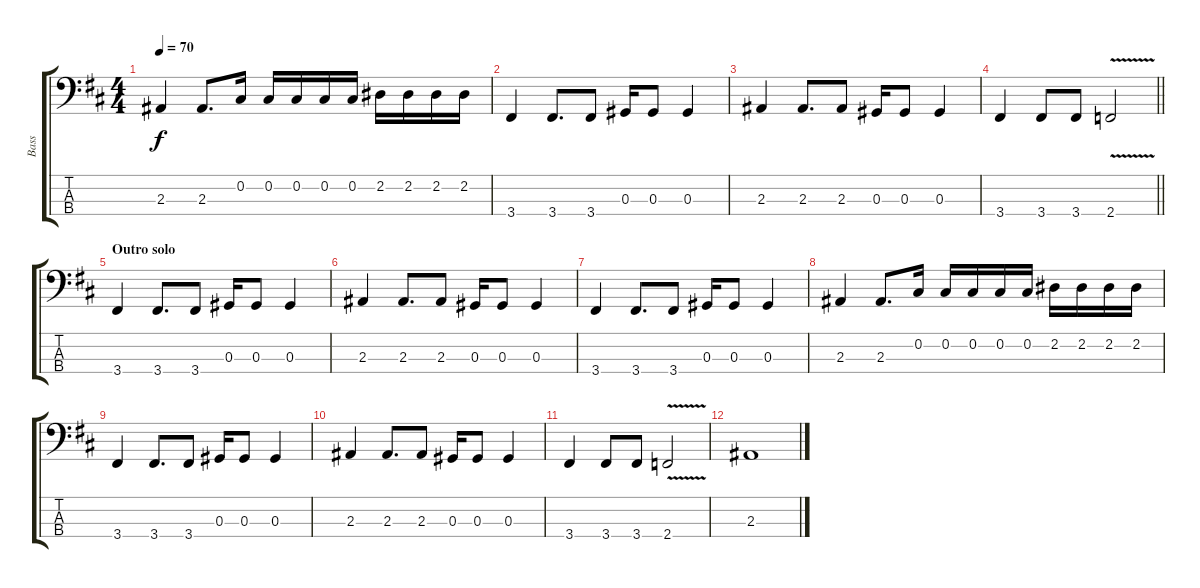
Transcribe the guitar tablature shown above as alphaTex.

\track ("Bass" "Bass") {instrument electricbassfinger}
\staff {score tabs}
\tuning (Gb2 Db2 Ab1 Eb1) {hide}
\ts (4 4)
\tempo 70
\clef f4
\ks d
2.3.4{dy f} 2.3.8{d} 0.2.16 0.2.16 0.2.16 0.2.16 0.2.16 2.2.16 2.2.16 2.2.16 2.2.16 |
3.4.4 3.4.8{d} 3.4.8 0.3.16 0.3.8 0.3.4 |
2.3.4 2.3.8{d} 2.3.8 0.3.16 0.3.8 0.3.4 |
\barLineRight lightlight
3.4.4 3.4.8 3.4.8 2.4{v}.2 |
\section ("" "Outro solo")
3.4.4 3.4.8{d} 3.4.8 0.3.16 0.3.8 0.3.4 |
2.3.4 2.3.8{d} 2.3.8 0.3.16 0.3.8 0.3.4 |
3.4.4 3.4.8{d} 3.4.8 0.3.16 0.3.8 0.3.4 |
2.3.4 2.3.8{d} 0.2.16 0.2.16 0.2.16 0.2.16 0.2.16 2.2.16 2.2.16 2.2.16 2.2.16 |
3.4.4 3.4.8{d} 3.4.8 0.3.16 0.3.8 0.3.4 |
2.3.4 2.3.8{d} 2.3.8 0.3.16 0.3.8 0.3.4 |
3.4.4 3.4.8 3.4.8 2.4{v}.2 |
2.3.1
